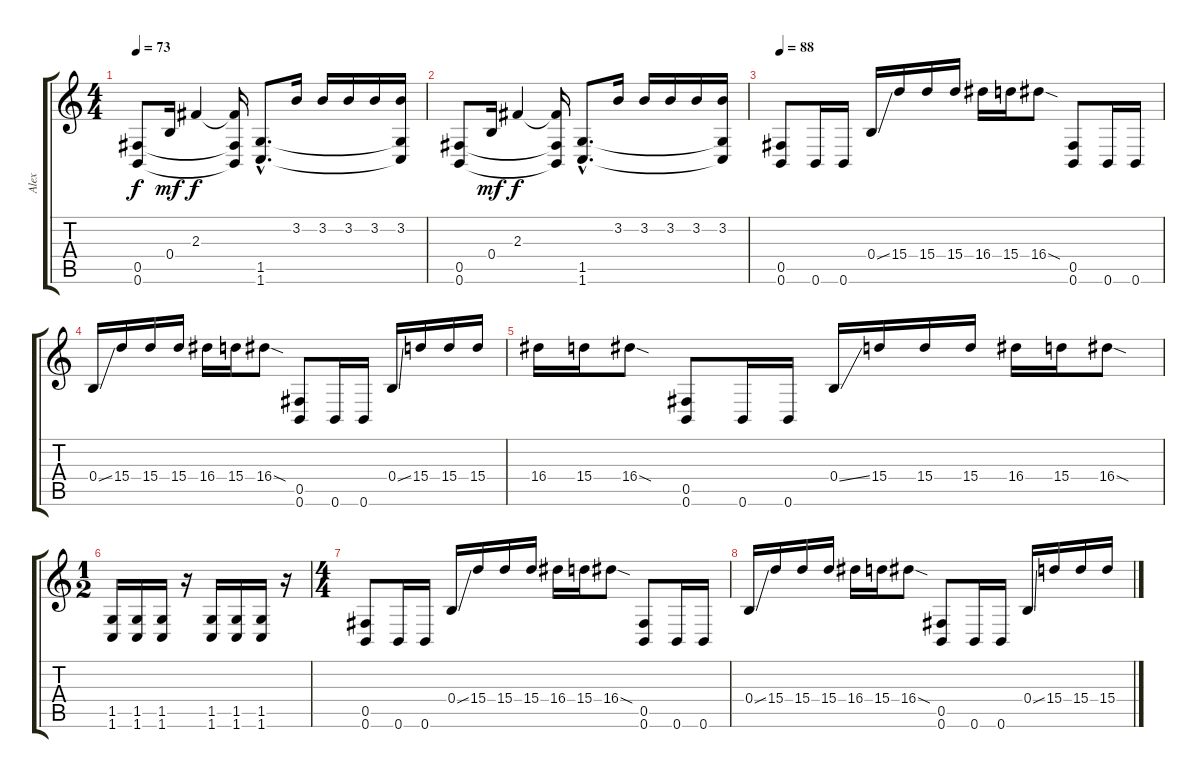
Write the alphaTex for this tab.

\track ("Alex" "Alex") {instrument distortionguitar}
\staff {score tabs}
\tuning (Db4 Ab3 E3 B2 Gb2 B1) {hide}
\ts (4 4)
\tempo 73
\clef g2
\ks c
(0.5 0.6).8{dy f} 0.4.16{dy mf} 2.3.4{dy f} (2.3{t} 0.5{t} 0.6{t}).16 (1.5{hac} 1.6{hac}).8{d} 3.2.16 3.2.16 3.2.16 3.2.16 (3.2 1.5{t} 1.6{t}).16 |
(0.5 0.6).8 0.4.16{dy mf} 2.3.4{dy f} (2.3{t} 0.5{t} 0.6{t}).16 (1.5{hac} 1.6{hac}).8{d} 3.2.16 3.2.16 3.2.16 3.2.16 (3.2 1.5{t} 1.6{t}).16 |
\tempo 88
(0.5 0.6).8 0.6.16 0.6.16 0.4{ss}.16 15.4.16 15.4.16 15.4.16 16.4.16 15.4.16 16.4{sod}.8 (0.5 0.6).8 0.6.16 0.6.16 |
0.4{ss}.16 15.4.16 15.4.16 15.4.16 16.4.16 15.4.16 16.4{sod}.8 (0.5 0.6).8 0.6.16 0.6.16 0.4{ss}.16 15.4.16 15.4.16 15.4.16 |
16.4.16 15.4.16 16.4{sod}.8 (0.5 0.6).8 0.6.16 0.6.16 0.4{ss}.16 15.4.16 15.4.16 15.4.16 16.4.16 15.4.16 16.4{sod}.8 |
\ts (1 2)
(1.5 1.6).16 (1.5 1.6).16 (1.5 1.6).16 r.16 (1.5 1.6).16 (1.5 1.6).16 (1.5 1.6).16 r.16 |
\ts (4 4)
(0.5 0.6).8 0.6.16 0.6.16 0.4{ss}.16 15.4.16 15.4.16 15.4.16 16.4.16 15.4.16 16.4{sod}.8 (0.5 0.6).8 0.6.16 0.6.16 |
0.4{ss}.16 15.4.16 15.4.16 15.4.16 16.4.16 15.4.16 16.4{sod}.8 (0.5 0.6).8 0.6.16 0.6.16 0.4{ss}.16 15.4.16 15.4.16 15.4.16
